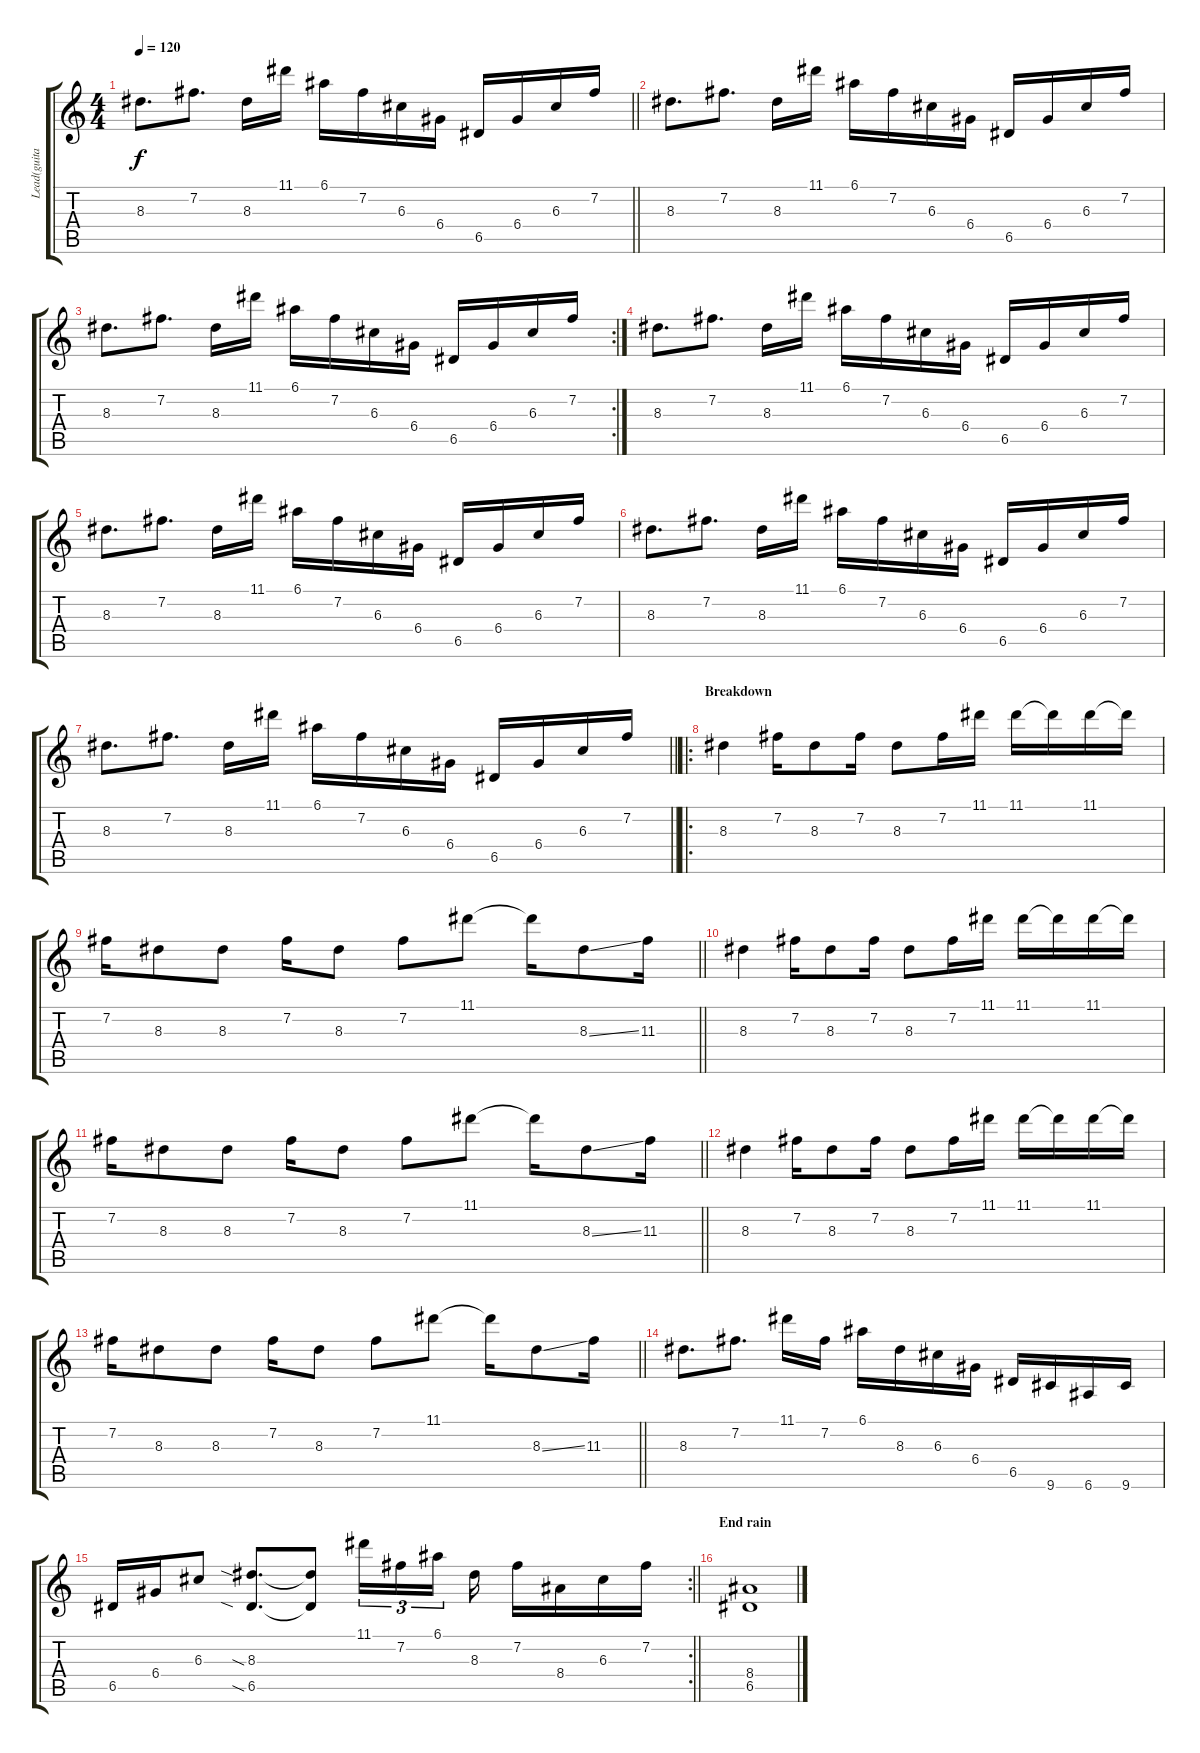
\track ("Lead(guitar with effects)" "Lead(guita") {instrument overdrivenguitar}
\staff {score tabs}
\tuning (E4 B3 G3 D3 A2 E2) {hide}
\ts (4 4)
\tempo 120
\clef g2
\barLineRight lightlight
\ks c
8.3.8{d dy f} 7.2.8{d} 8.3.16 11.1.16 6.1.16 7.2.16 6.3.16 6.4.16 6.5.16 6.4.16 6.3.16 7.2.16 |
8.3.8{d} 7.2.8{d} 8.3.16 11.1.16 6.1.16 7.2.16 6.3.16 6.4.16 6.5.16 6.4.16 6.3.16 7.2.16 |
\rc 2
8.3.8{d} 7.2.8{d} 8.3.16 11.1.16 6.1.16 7.2.16 6.3.16 6.4.16 6.5.16 6.4.16 6.3.16 7.2.16 |
8.3.8{d} 7.2.8{d} 8.3.16 11.1.16 6.1.16 7.2.16 6.3.16 6.4.16 6.5.16 6.4.16 6.3.16 7.2.16 |
8.3.8{d} 7.2.8{d} 8.3.16 11.1.16 6.1.16 7.2.16 6.3.16 6.4.16 6.5.16 6.4.16 6.3.16 7.2.16 |
8.3.8{d} 7.2.8{d} 8.3.16 11.1.16 6.1.16 7.2.16 6.3.16 6.4.16 6.5.16 6.4.16 6.3.16 7.2.16 |
\barLineRight lightlight
8.3.8{d} 7.2.8{d} 8.3.16 11.1.16 6.1.16 7.2.16 6.3.16 6.4.16 6.5.16 6.4.16 6.3.16 7.2.16 |
\ro
\section ("" "Breakdown")
8.3.4 7.2.16 8.3.8 7.2.16 8.3.8 7.2.16 11.1.16 11.1.16 11.1{t}.16 11.1.16 11.1{t}.16 |
\barLineRight lightlight
7.2.16 8.3.8 8.3.8 7.2.16 8.3.8 7.2.8 11.1.8 11.1{t}.16 8.3{ss}.8 11.3.16 |
8.3.4 7.2.16 8.3.8 7.2.16 8.3.8 7.2.16 11.1.16 11.1.16 11.1{t}.16 11.1.16 11.1{t}.16 |
\barLineRight lightlight
7.2.16 8.3.8 8.3.8 7.2.16 8.3.8 7.2.8 11.1.8 11.1{t}.16 8.3{ss}.8 11.3.16 |
8.3.4 7.2.16 8.3.8 7.2.16 8.3.8 7.2.16 11.1.16 11.1.16 11.1{t}.16 11.1.16 11.1{t}.16 |
\barLineRight lightlight
7.2.16 8.3.8 8.3.8 7.2.16 8.3.8 7.2.8 11.1.8 11.1{t}.16 8.3{ss}.8 11.3.16 |
8.3.8{d} 7.2.8{d} 11.1.16 7.2.16 6.1.16 8.3.16 6.3.16 6.4.16 6.5.16 9.6.16 6.6.16 9.6.16 |
\rc 2
\barLineRight lightlight
6.5.16 6.4.16 6.3.8 (8.3{sia} 6.5{sia}).8{d} (8.3{t} 6.5{t}).8 11.1.16{tu (3 2)} 7.2.16{tu (3 2)} 6.1.16{tu (3 2) beam splitsecondary} 8.3.16 7.2.16 8.4.16 6.3.16 7.2.16 |
\section ("" "End rain")
(8.4 6.5).1{volume 8}
